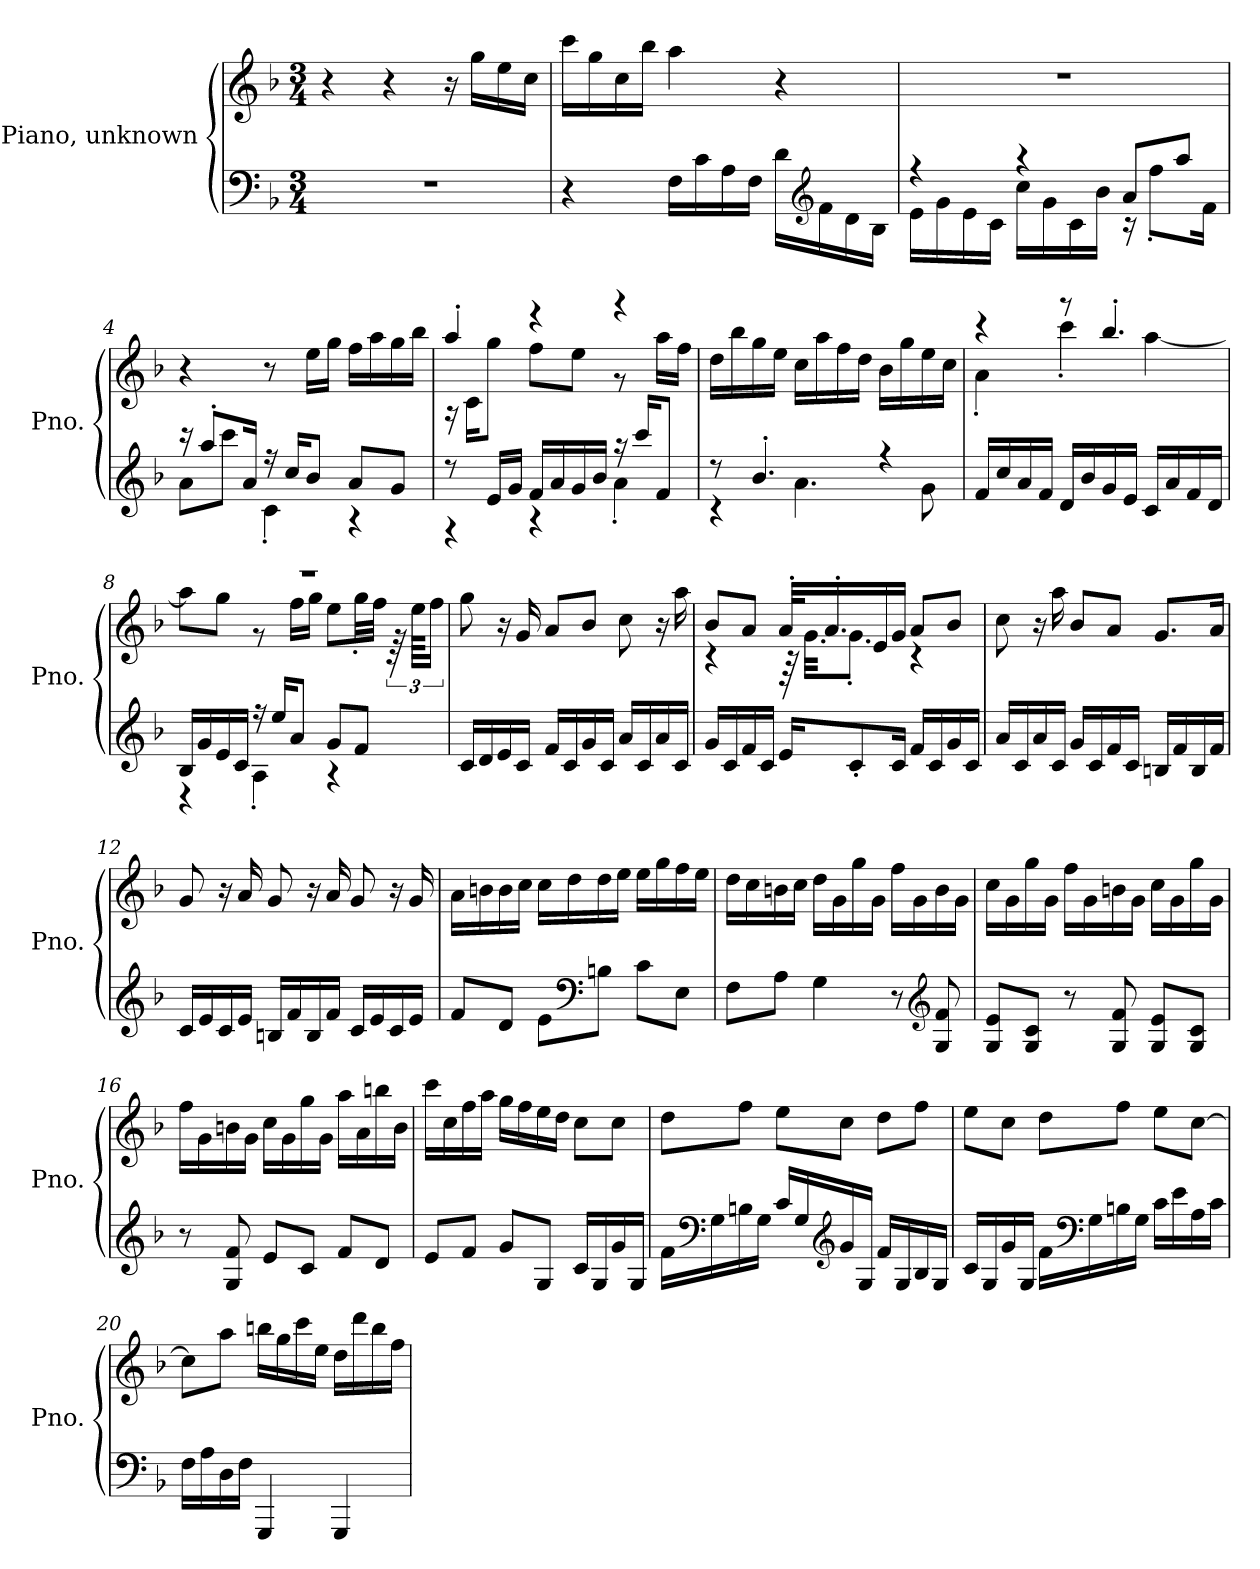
**kern	**kern
*part1	*part1
*staff2	*staff1
*I"Piano, unknown	*
*I'Pno.	*
*clefF4	*clefG2
*k[b-]	*k[b-]
*M3/4	*M3/4
*MM109	*MM109
=1	=1
2.r	4r
.	4r
.	16r
.	16gg\LL
.	16ee\
.	16cc\JJ
=2	=2
4r	16ccc\LL
.	16gg\
.	16cc\
.	16bb-\JJ
16F\LL	4aa\
16c\	.
16A\	.
16F\JJ	.
16d\LL	4r
*clefG2	*
16f\	.
16d\	.
16B-\JJ	.
=3	=3
*^	*
4r	16e\LL	2.r
.	16g\	.
.	16e\	.
.	16c\JJ	.
4r	16cc\LL	.
.	16g\	.
.	16c\	.
.	16b-\JJ	.
8a/L	16r	.
.	8ff'\L	.
8aa/J	.	.
.	16f\Jk	.
!!LO:LB:g=z
=4	=4	=4
16r	8a\L	4r
8aa'/L	.	.
.	8ccc\J	.
16a/Jk	.	.
16r	4c'\	8r
16cc/KL	.	.
8b-/J	.	16ee\LL
.	.	16gg\JJ
8a/L	4r	16ff\LL
.	.	16aa\
8g/J	.	16gg\
.	.	16bb-\JJ
=5	=5	=5
*	*	*^
8r	4r	4aa'/	16r
.	.	.	16c\KL
16e/LL	.	.	8gg\J
16g/JJ	.	.	.
16f/LL	4r	4r	8ff\L
16a/	.	.	.
16g/	.	.	8ee\J
16b-/JJ	.	.	.
16r	4a'\	4r	8r
16ccc/KL	.	.	.
8f/J	.	.	16aa\LL
.	.	.	16ff\JJ
*	*	*v	*v
=6	=6	=6
8r	4r	16dd\LL
.	.	16bb-\
4.b-'/	.	16gg\
.	.	16ee\JJ
.	4.a\	16cc\LL
.	.	16aa\
.	.	16ff\
.	.	16dd\JJ
4r	.	16b-\LL
.	.	16gg\
.	8g\	16ee\
.	.	16cc\JJ
*v	*v	*
!!LO:LB:g=z
=7	=7
*	*^
16f/LL	4r	4a'\
16cc/	.	.
16a/	.	.
16f/JJ	.	.
16d/LL	8r	4ccc'\
16b-/	.	.
16g/	4.bb-'/	.
16e/JJ	.	.
16c/LL	.	[4aa\
16a/	.	.
16f/	.	.
16d/JJ	.	.
=8	=8	=8
*^	*	*
16B-/LL	4r	2.r	8aa\L]
16g/	.	.	.
16e/	.	.	8gg\J
16c/JJ	.	.	.
16r	4A'\	.	8r
16ee/KL	.	.	.
8a/J	.	.	16ff\LL
.	.	.	16gg\JJ
8g/L	4r	.	8ee\L
8f/J	.	.	32gg'\LL
.	.	.	32ff\JJJ
.	.	.	96r
.	.	.	96ee\KKLL
.	.	.	24ff\JJ
*v	*v	*	*
*	*v	*v
=9	=9
16c/LL	8gg\
16d/	.
16e/	16r
16c/JJ	16g/
16f/LL	8a/L
16c/	.
16g/	8b-/J
16c/JJ	.
16a/LL	8cc\
16c/	.
16a/	16r
16c/JJ	16aa\
!!LO:LB:g=z
=10	=10
*	*^
16g/LL	8b-/L	4r
16c/	.	.
16f/	8a/J	.
16c/JJ	.	.
16e/KL	32a'/KLL	64r
.	.	32.g\KKL
.	16.a'/	.
8c'/	.	8.g'\J
.	16e/	.
16c/Jk	16g/JJ	.
16f/LL	8a/L	4r
16c/	.	.
16g/	8b-/J	.
16c/JJ	.	.
*	*v	*v
=11	=11
16a/LL	8cc\
16c/	.
16a/	16r
16c/JJ	16aa\
16g/LL	8b-/L
16c/	.
16f/	8a/J
16c/JJ	.
16Bn/LL	8.g/L
16f/	.
16B/	.
16f/JJ	16a/Jk
=12	=12
16c/LL	8g/
16e/	.
16c/	16r
16e/JJ	16a/
16Bn/LL	8g/
16f/	.
16B/	16r
16f/JJ	16a/
16c/LL	8g/
16e/	.
16c/	16r
16e/JJ	16g/
!!LO:LB:g=z
=13	=13
8f/L	16a\LL
.	16bn\
8d/J	16b\
.	16cc\JJ
8e\L	16cc\LL
.	16dd\
*clefF4	*
8Bn\J	16dd\
.	16ee\JJ
8c\L	16ee\LL
.	16gg\
8E\J	16ff\
.	16ee\JJ
=14	=14
8F\L	16dd\LL
.	16cc\
8A\J	16bn\
.	16cc\JJ
4G\	16dd\LL
.	16g\
.	16gg\
.	16g\JJ
8r	16ff\LL
.	16g\
*clefG2	*
8G/ 8f/	16b\
.	16g\JJ
=15	=15
8G/ 8e/L	16cc\LL
.	16g\
8G/ 8c/J	16gg\
.	16g\JJ
8r	16ff\LL
.	16g\
8G/ 8f/	16bn\
.	16g\JJ
8G/ 8e/L	16cc\LL
.	16g\
8G/ 8c/J	16gg\
.	16g\JJ
!!LO:LB:g=z
=16	=16
8r	16ff\LL
.	16g\
8G/ 8f/	16bn\
.	16g\JJ
8e/L	16cc\LL
.	16g\
8c/J	16gg\
.	16g\JJ
8f/L	16aa\LL
.	16a\
8d/J	16bbn\
.	16b\JJ
=17	=17
8e/L	16ccc\LL
.	16cc\
8f/J	16ff\
.	16aa\JJ
8g/L	16gg\LL
.	16ff\
8G/J	16ee\
.	16dd\JJ
16c/LL	8cc\L
16G/	.
16g/	8cc\J
16G/JJ	.
=18	=18
16f\LL	8dd\L
*clefF4	*
16G\	.
16Bn\	8ff\J
16G\JJ	.
16c/LL	8ee\L
16G/	.
*clefG2	*
16g/	8cc\J
16G/JJ	.
16f/LL	8dd\L
16G/	.
16B/	8ff\J
16G/JJ	.
!!LO:PB:g=z
=19	=19
16c/LL	8ee\L
16G/	.
16g/	8cc\J
16G/JJ	.
16f\LL	8dd\L
*clefF4	*
16G\	.
16Bn\	8ff\J
16G\JJ	.
16c\LL	8ee\L
16e\	.
16A\	[8cc\J
16c\JJ	.
=20	=20
16F\LL	8cc\L]
16A\	.
16D\	8aa\J
16F\JJ	.
4GGG/	16bbn\LL
.	16gg\
.	16ccc\
.	16ee\JJ
4GGG/	16dd\LL
.	16ddd\
.	16bb\
.	16ff\JJ
=	=
*-	*-
